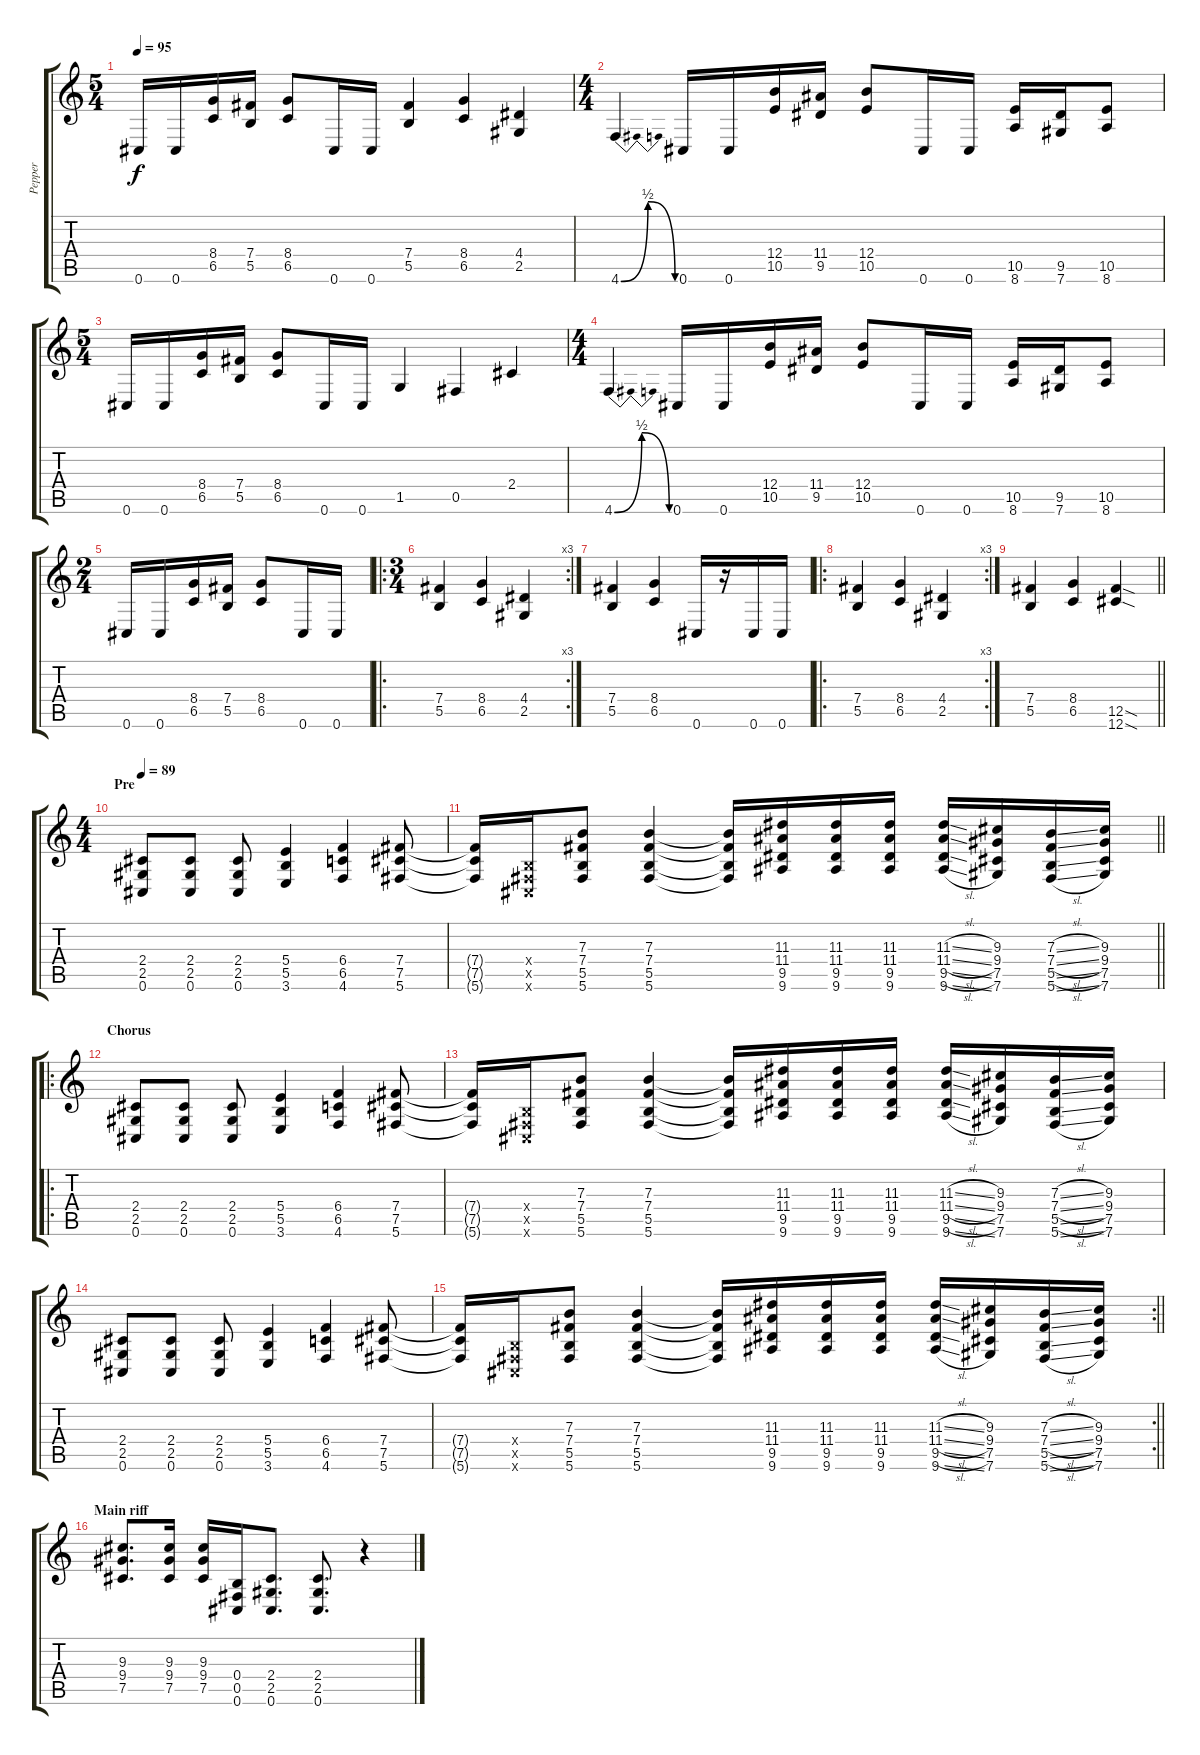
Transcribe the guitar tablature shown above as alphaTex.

\track ("Pepper" "Pepper") {instrument distortionguitar}
\staff {score tabs}
\tuning (Db4 Ab3 E3 B2 Gb2 Db2) {hide}
\ts (5 4)
\tempo 95
\clef g2
\ks c
0.6.16{dy f} 0.6.16 (8.4 6.5).16 (7.4 5.5).16 (8.4 6.5).8 0.6.16 0.6.16 (7.4 5.5).4 (8.4 6.5).4 (4.4 2.5).4 |
\ts (4 4)
4.6{be (bendrelease 0 0 10 2 35 2 60 0)}.4 0.6.16 0.6.16 (12.4 10.5).16 (11.4 9.5).16 (12.4 10.5).8 0.6.16 0.6.16 (10.5 8.6).16 (9.5 7.6).16 (10.5 8.6).8 |
\ts (5 4)
0.6.16 0.6.16 (8.4 6.5).16 (7.4 5.5).16 (8.4 6.5).8 0.6.16 0.6.16 1.5.4 0.5.4 2.4.4 |
\ts (4 4)
4.6{be (bendrelease 0 0 10 2 35 2 60 0)}.4 0.6.16 0.6.16 (12.4 10.5).16 (11.4 9.5).16 (12.4 10.5).8 0.6.16 0.6.16 (10.5 8.6).16 (9.5 7.6).16 (10.5 8.6).8 |
\ts (2 4)
0.6.16 0.6.16 (8.4 6.5).16 (7.4 5.5).16 (8.4 6.5).8 0.6.16 0.6.16 |
\ro
\rc 3
\ts (3 4)
(7.4 5.5).4 (8.4 6.5).4 (4.4 2.5).4 |
(7.4 5.5).4 (8.4 6.5).4 0.6.16 r.16 0.6.16 0.6.16 |
\ro
\rc 3
(7.4 5.5).4 (8.4 6.5).4 (4.4 2.5).4 |
\barLineRight lightlight
(7.4 5.5).4 (8.4 6.5).4 (12.5{sod} 12.6{sod}).4 |
\ts (4 4)
\section ("" "Pre")
\tempo 89
(2.4 2.5 0.6).8 (2.4 2.5 0.6).8 (2.4 2.5 0.6).8 (5.4 5.5 3.6).4 (6.4 6.5 4.6).4 (7.4 7.5 5.6).8 |
\barLineRight lightlight
(7.4{t} 7.5{t} 5.6{t}).16 (0.4{x} 0.5{x} 0.6{x}).16 (7.3 7.4 5.5 5.6).8 (7.3 7.4 5.5 5.6).4 (7.3{t} 7.4{t} 5.5{t} 5.6{t}).16 (11.3 11.4 9.5 9.6).16 (11.3 11.4 9.5 9.6).16 (11.3 11.4 9.5 9.6).16 (11.3{sl} 11.4{sl} 9.5{sl} 9.6{sl}).16 (9.3 9.4 7.5 7.6).16 (7.3{sl} 7.4{sl} 5.5{sl} 5.6{sl}).16 (9.3 9.4 7.5 7.6).16 |
\ro
\section ("" "Chorus")
(2.4 2.5 0.6).8 (2.4 2.5 0.6).8 (2.4 2.5 0.6).8 (5.4 5.5 3.6).4 (6.4 6.5 4.6).4 (7.4 7.5 5.6).8 |
(7.4{t} 7.5{t} 5.6{t}).16 (0.4{x} 0.5{x} 0.6{x}).16 (7.3 7.4 5.5 5.6).8 (7.3 7.4 5.5 5.6).4 (7.3{t} 7.4{t} 5.5{t} 5.6{t}).16 (11.3 11.4 9.5 9.6).16 (11.3 11.4 9.5 9.6).16 (11.3 11.4 9.5 9.6).16 (11.3{sl} 11.4{sl} 9.5{sl} 9.6{sl}).16 (9.3 9.4 7.5 7.6).16 (7.3{sl} 7.4{sl} 5.5{sl} 5.6{sl}).16 (9.3 9.4 7.5 7.6).16 |
(2.4 2.5 0.6).8 (2.4 2.5 0.6).8 (2.4 2.5 0.6).8 (5.4 5.5 3.6).4 (6.4 6.5 4.6).4 (7.4 7.5 5.6).8 |
\rc 2
\barLineRight lightlight
(7.4{t} 7.5{t} 5.6{t}).16 (0.4{x} 0.5{x} 0.6{x}).16 (7.3 7.4 5.5 5.6).8 (7.3 7.4 5.5 5.6).4 (7.3{t} 7.4{t} 5.5{t} 5.6{t}).16 (11.3 11.4 9.5 9.6).16 (11.3 11.4 9.5 9.6).16 (11.3 11.4 9.5 9.6).16 (11.3{sl} 11.4{sl} 9.5{sl} 9.6{sl}).16 (9.3 9.4 7.5 7.6).16 (7.3{sl} 7.4{sl} 5.5{sl} 5.6{sl}).16 (9.3 9.4 7.5 7.6).16 |
\section ("" "Main riff")
(9.3 9.4 7.5).8{d} (9.3 9.4 7.5).16 (9.3 9.4 7.5).16 (0.4 0.5 0.6).16 (2.4 2.5 0.6).8{d} (2.4 2.5 0.6).8{d} r.4
